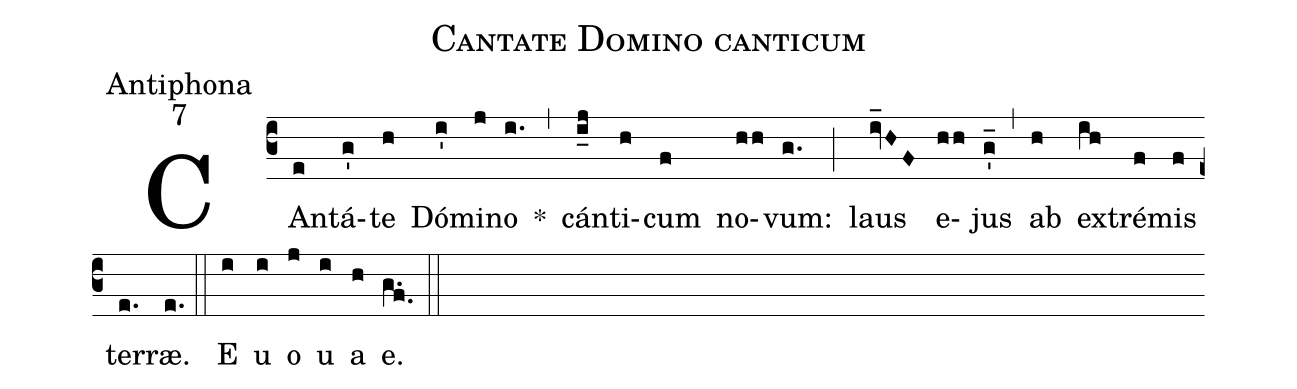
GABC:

name:Cantate Domino canticum;
office-part:Antiphona;
mode:7;
%%
(c3) CAn(e)tá(g')te(h) Dó(i')mi(j)no(i.) *(,) cán(i_j)ti(h)cum(f) no(hh)vum:(g.) (;) laus(iv_HF) e(hh)jus(g'_) (,) ab(h) ex(ih)tré(f)mis(f) ter(e.)ræ.(e.) (::) <eu> E(i) u(i) o(j) u(i) a(h) e.(g.f.)
</eu> (::)
